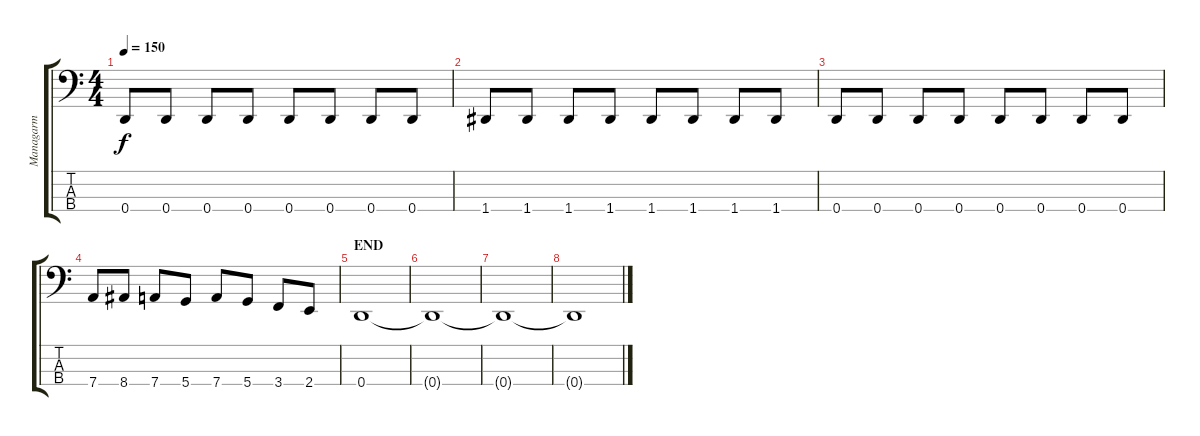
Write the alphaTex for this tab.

\track ("Managarm" "Managarm") {instrument electricbassfinger}
\staff {score tabs}
\tuning (G2 D2 A1 D1) {hide}
\ts (4 4)
\tempo 150
\clef f4
\ks c
0.4.8{dy f} 0.4.8 0.4.8 0.4.8 0.4.8 0.4.8 0.4.8 0.4.8 |
1.4.8 1.4.8 1.4.8 1.4.8 1.4.8 1.4.8 1.4.8 1.4.8 |
0.4.8 0.4.8 0.4.8 0.4.8 0.4.8 0.4.8 0.4.8 0.4.8 |
7.4.8 8.4.8 7.4.8 5.4.8 7.4.8 5.4.8 3.4.8 2.4.8 |
\section ("" "END")
0.4.1 |
0.4{t}.1 |
0.4{t}.1 |
0.4{t}.1
